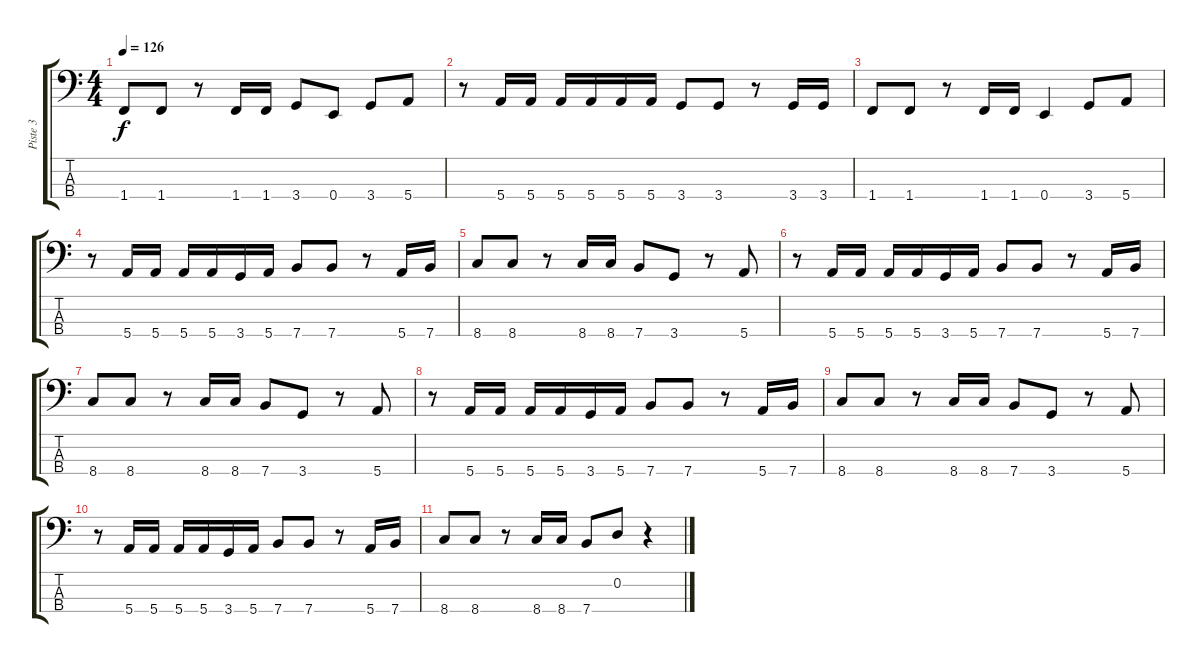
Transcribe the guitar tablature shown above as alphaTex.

\track ("Piste 3" "Piste 3") {instrument electricbasspick}
\staff {score tabs}
\tuning (G2 D2 A1 E1) {hide}
\ts (4 4)
\tempo 126
\clef f4
\ks c
1.4.8{dy f} 1.4.8 r.8 1.4.16 1.4.16 3.4.8 0.4.8 3.4.8 5.4.8 |
r.8 5.4.16 5.4.16 5.4.16 5.4.16 5.4.16 5.4.16 3.4.8 3.4.8 r.8 3.4.16 3.4.16 |
1.4.8 1.4.8 r.8 1.4.16 1.4.16 0.4.4 3.4.8 5.4.8 |
r.8 5.4.16 5.4.16 5.4.16 5.4.16 3.4.16 5.4.16 7.4.8 7.4.8 r.8 5.4.16 7.4.16 |
8.4.8 8.4.8 r.8 8.4.16 8.4.16 7.4.8 3.4.8 r.8 5.4.8 |
r.8 5.4.16 5.4.16 5.4.16 5.4.16 3.4.16 5.4.16 7.4.8 7.4.8 r.8 5.4.16 7.4.16 |
8.4.8 8.4.8 r.8 8.4.16 8.4.16 7.4.8 3.4.8 r.8 5.4.8 |
r.8 5.4.16 5.4.16 5.4.16 5.4.16 3.4.16 5.4.16 7.4.8 7.4.8 r.8 5.4.16 7.4.16 |
8.4.8 8.4.8 r.8 8.4.16 8.4.16 7.4.8 3.4.8 r.8 5.4.8 |
r.8 5.4.16 5.4.16 5.4.16 5.4.16 3.4.16 5.4.16 7.4.8 7.4.8 r.8 5.4.16 7.4.16 |
8.4.8 8.4.8 r.8 8.4.16 8.4.16 7.4.8 0.2.8 r.4
